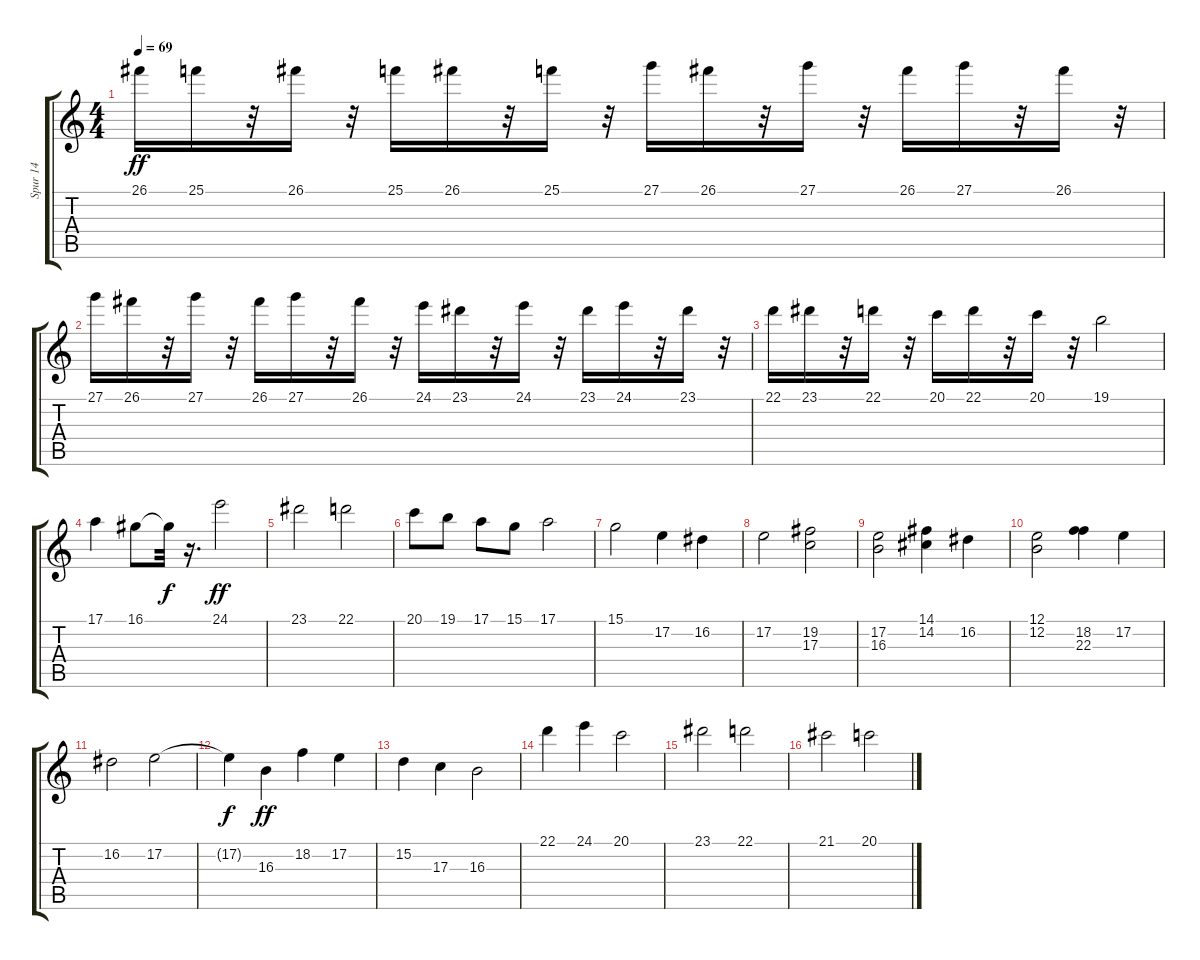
\track ("Spur 14" "Spur 14") {instrument stringensemble1}
\staff {score tabs}
\tuning (E4 B3 G3 D3 A2 E2) {hide}
\ts (4 4)
\tempo 69
\clef g2
\ks c
26.1.16{dy ff} 25.1.16 r.32 26.1.16 r.32 25.1.16 26.1.16 r.32 25.1.16 r.32 27.1.16 26.1.16 r.32 27.1.16 r.32 26.1.16 27.1.16 r.32 26.1.16 r.32 |
27.1.16 26.1.16 r.32 27.1.16 r.32 26.1.16 27.1.16 r.32 26.1.16 r.32 24.1.16 23.1.16 r.32 24.1.16 r.32 23.1.16 24.1.16 r.32 23.1.16 r.32 |
22.1.16 23.1.16 r.32 22.1.16 r.32 20.1.16 22.1.16 r.32 20.1.16 r.32 19.1.2 |
17.1.4 16.1.8 16.1{t}.32{dy f} r.16{d} 24.1.2{dy ff} |
23.1.2 22.1.2 |
20.1.8 19.1.8 17.1.8 15.1.8 17.1.2 |
15.1.2 17.2.4 16.2.4 |
17.2.2 (19.2 17.3).2 |
(17.2 16.3).2 (14.1 14.2).4 16.2.4 |
(12.1 12.2).2 (18.2 22.3).4 17.2.4 |
16.2.2 17.2.2 |
17.2{t}.4{dy f} 16.3.4{dy ff} 18.2.4 17.2.4 |
15.2.4 17.3.4 16.3.2 |
22.1.4 24.1.4 20.1.2 |
23.1.2 22.1.2 |
21.1.2 20.1.2
